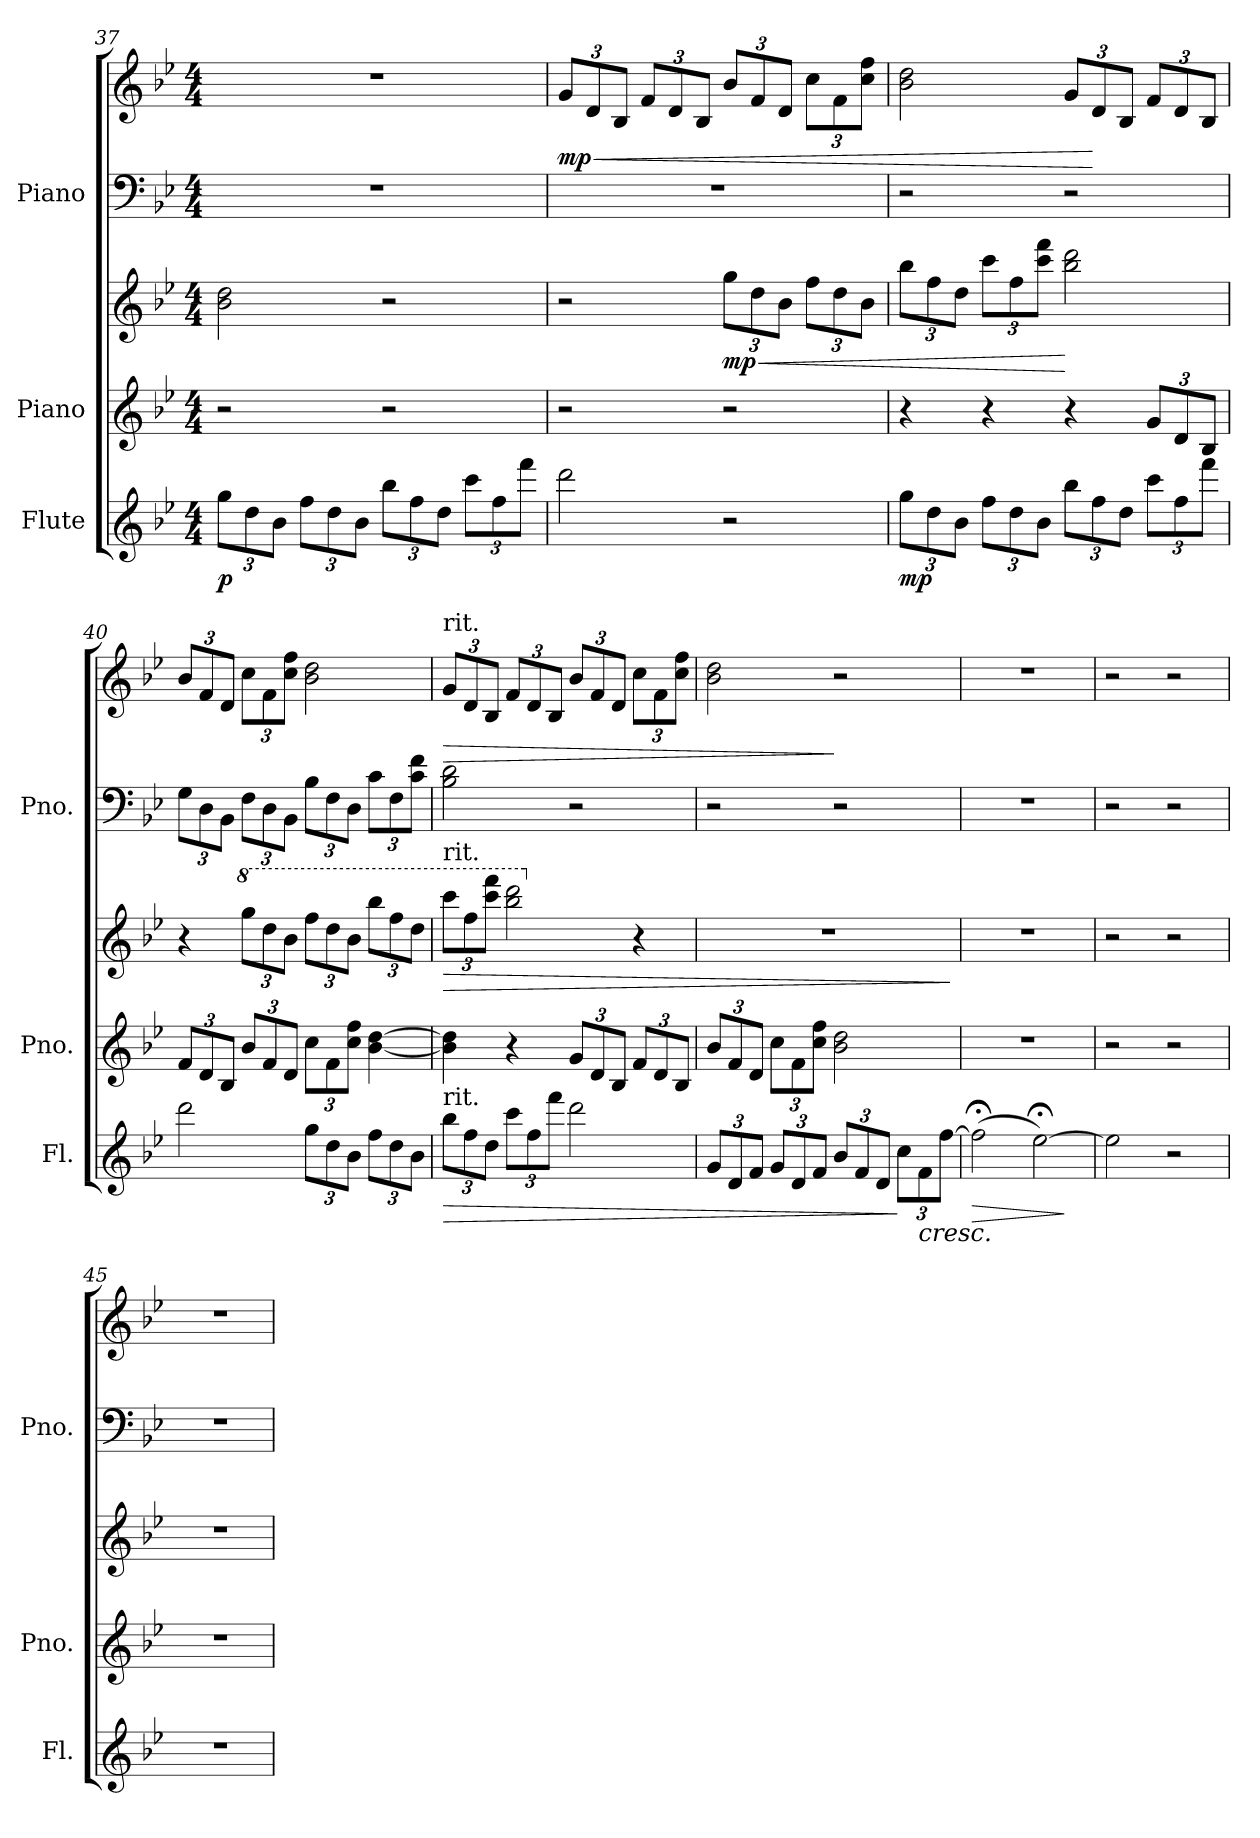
**kern	**dynam	**kern	**kern	**dynam	**kern	**kern	**dynam
*part3	*part3	*part2	*part2	*part2	*part1	*part1	*part1
*staff5	*staff5	*staff4	*staff3	*staff3/4	*staff2	*staff1	*staff1/2
*I"Flute	*	*I"Piano	*	*	*I"Piano	*	*
*I'Fl.	*	*I'Pno.	*	*	*I'Pno.	*	*
*clefG2	*	*clefG2	*clefG2	*	*clefF4	*clefG2	*
*k[b-e-]	*	*k[b-e-]	*k[b-e-]	*	*k[b-e-]	*k[b-e-]	*
*M4/4	*	*M4/4	*M4/4	*	*M4/4	*M4/4	*
*MM90	*	*MM90	*MM90	*	*MM90	*MM90	*
*Xbrackettup	*	*	*	*	*	*	*
=37	=37	=37	=37	=37	=37	=37	=37
!	!LO:DY:b	!	!	!	!	!	!
12gg\L	p	2r	2b-\ 2dd\	.	1r	1r	.
12dd\	.	.	.	.	.	.	.
12b-\J	.	.	.	.	.	.	.
12ff\L	.	.	.	.	.	.	.
12dd\	.	.	.	.	.	.	.
12b-\J	.	.	.	.	.	.	.
12bb-\L	.	2r	2r	.	.	.	.
12ff\	.	.	.	.	.	.	.
12dd\J	.	.	.	.	.	.	.
12ccc\L	.	.	.	.	.	.	.
12ff\	.	.	.	.	.	.	.
12fff\J	.	.	.	.	.	.	.
!!LO:PB:g=z
=38	=38	=38	=38	=38	=38	=38	=38
*	*	*	*	*	*	*Xbrackettup	*
*	*	*	*	*	*	*MM95	*
!	!	!	!	!	!	!	!LO:HP:b
!	!	!	!	!	!	!	!LO:DY:n=1:b
2ddd\	.	2r	2r	.	1r	12g/L	< mp
.	.	.	.	.	.	12d/	.
.	.	.	.	.	.	12B-/J	.
.	.	.	.	.	.	12f/L	.
.	.	.	.	.	.	12d/	.
.	.	.	.	.	.	12B-/J	.
*	*	*	*Xbrackettup	*	*	*	*
!	!	!	!	!LO:HP:b	!	!	!
!	!	!	!	!LO:DY:n=1:b	!	!	!
2r	.	2r	12gg\L	< mp	.	12b-/L	.
.	.	.	12dd\	.	.	12f/	.
.	.	.	12b-\J	.	.	12d/J	.
.	.	.	12ff\L	.	.	12cc\L	.
.	.	.	12dd\	.	.	12f\	.
.	.	.	12b-\J	.	.	12cc\ 12ff\J	.
=39	=39	=39	=39	=39	=39	=39	=39
!	!LO:DY:b	!	!	!	!	!	!
12gg\L	mp	4r	12bb-\L	.	2r	2b-\ 2dd\	.
12dd\	.	.	12ff\	.	.	.	.
12b-\J	.	.	12dd\J	.	.	.	.
12ff\L	.	4r	12ccc\L	.	.	.	.
12dd\	.	.	12ff\	.	.	.	.
12b-\J	.	.	12ccc\ 12fff\J	.	.	.	.
12bb-\L	.	4r	2bb-\ 2ddd\	[	2r	12g/L	.
12ff\	.	.	.	.	.	12d/	[
12dd\J	.	.	.	.	.	12B-/J	.
*	*	*Xbrackettup	*	*	*	*	*
12ccc\L	.	12g/L	.	.	.	12f/L	.
12ff\	.	12d/	.	.	.	12d/	.
12fff\J	.	12B-/J	.	.	.	12B-/J	.
=40	=40	=40	=40	=40	=40	=40	=40
*	*	*	*	*	*Xbrackettup	*	*
2ddd\	.	12f/L	4r	.	12G\L	12b-/L	.
.	.	12d/	.	.	12D\	12f/	.
.	.	12B-/J	.	.	12BB-\J	12d/J	.
*	*	*	*8va	*	*	*	*
.	.	12b-/L	12ggg\L	.	12F\L	12cc\L	.
.	.	12f/	12ddd\	.	12D\	12f\	.
.	.	12d/J	12bb-\J	.	12BB-\J	12cc\ 12ff\J	.
12gg\L	.	12cc\L	12fff\L	.	12B-\L	2b-\ 2dd\	.
12dd\	.	12f\	12ddd\	.	12F\	.	.
12b-\J	.	12cc\ 12ff\J	12bb-\J	.	12D\J	.	.
12ff\L	.	[4b-\ [4dd\	12bbb-\L	.	12c\L	.	.
12dd\	.	.	12fff\	.	12F\	.	.
12b-\J	.	.	12ddd\J	.	12c\ 12f\J	.	.
!!LO:LB:g=z
=41	=41	=41	=41	=41	=41	=41	=41
*	*	*	*	*	*	*MM90	*
!	!	!	!	!	!	!LO:TX:a:t=rit.	!
!	!	!	!LO:TX:a:t=rit.	!	!	!	!
!LO:TX:a:t=rit.	!	!	!	!	!	!	!
!	!LO:HP:b	!	!	!LO:HP:b	!	!	!LO:HP:b
12bb-\L	>	4b-\] 4dd\]	12cccc\L	>	2B-\ 2d\	12g/L	>
12ff\	.	.	12fff\	.	.	12d/	.
12dd\J	.	.	12cccc\ 12ffff\J	.	.	12B-/J	.
12ccc\L	.	4r	2bbb-\ 2dddd\	.	.	12f/L	.
12ff\	.	.	.	.	.	12d/	.
12fff\J	.	.	.	.	.	12B-/J	.
*	*	*	*	*	*	*MM85	*
2ddd\	.	12g/L	.	.	2r	12b-/L	.
.	.	12d/	.	.	.	12f/	.
.	.	12B-/J	.	.	.	12d/J	.
*	*	*	*X8va	*	*	*	*
.	.	12f/L	4r	.	.	12cc\L	.
.	.	12d/	.	.	.	12f\	.
.	.	12B-/J	.	.	.	12cc\ 12ff\J	.
=42	=42	=42	=42	=42	=42	=42	=42
*	*	*	*	*	*	*MM80	*
*	*	*	*	*	*	*^	*
*	*	*	*	*	*	*	*^	*
12g/L	.	12b-/L	1r	.	2r	2b-\ 2dd\	4ryy	2.ryy	.
12d/	.	12f/	.	.	.	.	.	.	.
12f/J	.	12d/J	.	.	.	.	.	.	.
*	*	*	*	*	*	*MM75	*	*	*
12g/L	.	12cc\L	.	.	.	.	2.ryy	.	.
12d/	.	12f\	.	.	.	.	.	.	.
12f/J	.	12cc\ 12ff\J	.	.	.	.	.	.	.
*	*	*	*	*	*	*MM70	*	*	*
12b-/L	.	2b-\ 2dd\	.	.	2r	2r	.	.	]
12f/	.	.	.	.	.	.	.	.	.
12d/J	.	.	.	.	.	.	.	.	.
*	*	*	*	*	*	*MM65	*	*	*
12cc\L	]	.	.	.	.	.	.	4ryy	.
!	!LO:HP:b	!	!	!	!	!	!	!	!
12f\	<	.	.	.	.	.	.	.	.
[12ff\J	.	.	.	.	.	.	.	.	.
.	.	.	.	]	.	.	.	.	.
*	*	*	*	*	*	*v	*v	*v	*
=43	=43	=43	=43	=43	=43	=43	=43
*	*	*	*	*	*	*MM60	*
*	*	*	*	*	*	*^	*
*	*	*	*	*	*	*	*^	*
!	!LO:HP:b	!	!	!	!	!	!	!	!
*	*	*	*	*	*	*v	*v	*v	*
(>2ff;<\]	>	1r	1r	.	1r	1r	.
[2ee-;<\)	[	.	.	.	.	.	.
.	]	.	.	.	.	.	.
=44	=44	=44	=44	=44	=44	=44	=44
2ee-\]	.	2r	2r	.	2r	2r	.
2r	.	2r	2r	.	2r	2r	.
=45	=45	=45	=45	=45	=45	=45	=45
1r	.	1r	1r	.	1r	1r	.
=	=	=	=	=	=	=	=
*-	*-	*-	*-	*-	*-	*-	*-
